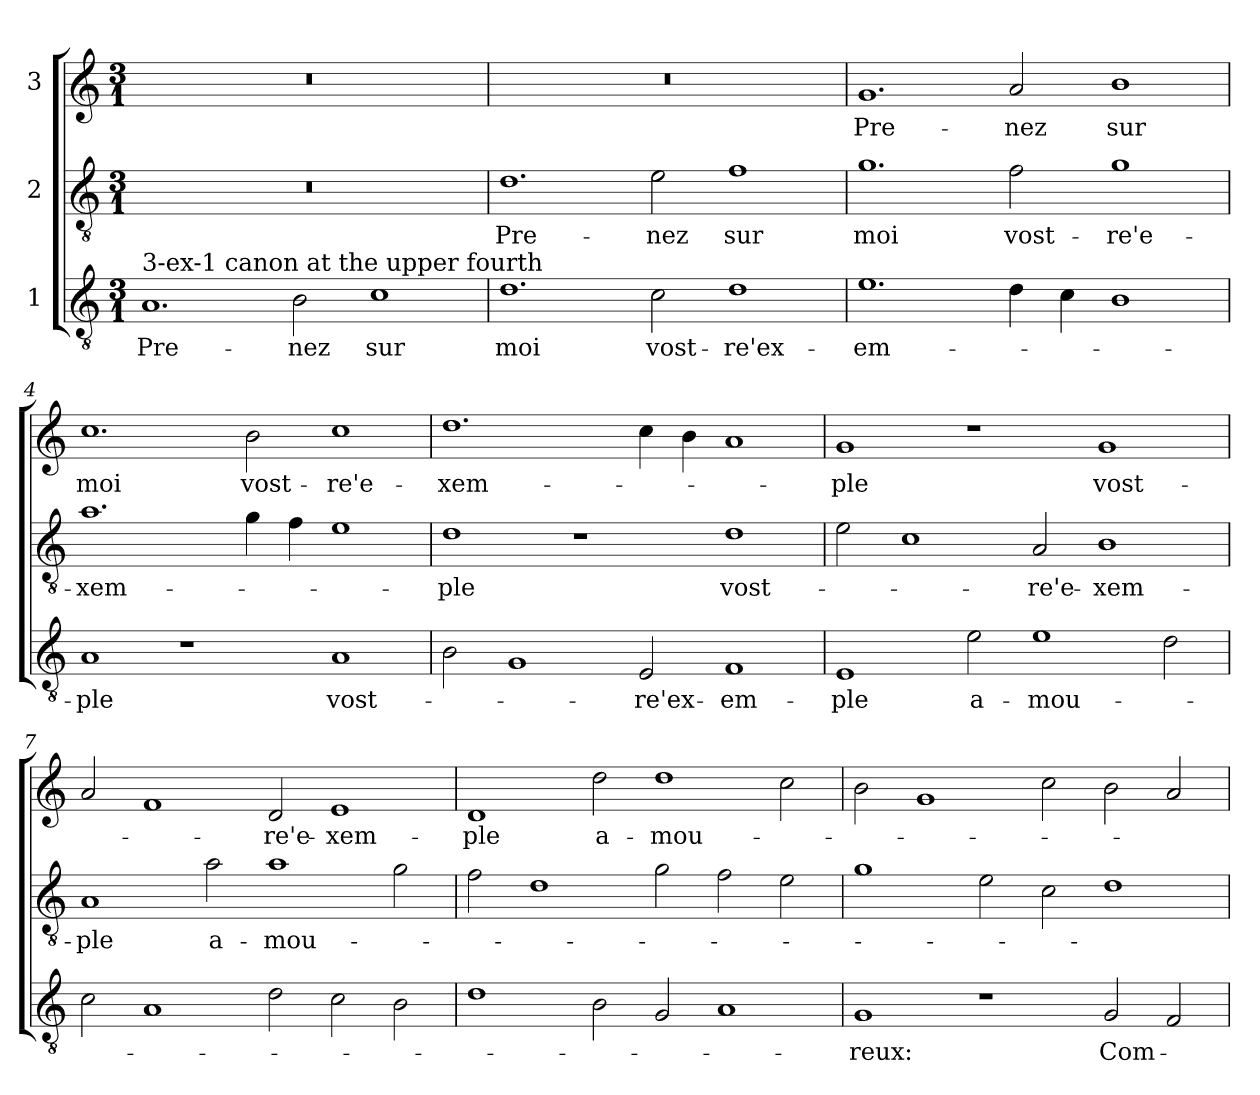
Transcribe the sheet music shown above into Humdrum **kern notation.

**kern	**text	**kern	**text	**kern	**text
*part3	*part3	*part2	*part2	*part1	*part1
*staff3	*staff3	*staff2	*staff2	*staff1	*staff1
*I"1	*	*I"2	*	*I"3	*
*clefGv2	*	*clefGv2	*	*clefG2	*
*k[]	*	*k[]	*	*k[]	*
*M3/1	*	*M3/1	*	*M3/1	*
=1	=1	=1	=1	=1	=1
!LO:TX:a:t=3-ex-1 canon at the upper fourth	!	!	!	!	!
1.A	Pre-	0.r	.	0.r	.
2B\	-nez	.	.	.	.
1c	sur	.	.	.	.
=2	=2	=2	=2	=2	=2
1.d	moi	1.d	Pre-	0.r	.
2c\	vost-	2e\	-nez	.	.
1d	-re'ex-	1f	sur	.	.
=3	=3	=3	=3	=3	=3
1.e	-em-	1.g	moi	1.g	Pre-
4d\	.	2f\	vost-	2a/	-nez
4c\	.	.	.	.	.
1B	.	1g	-re'e-	1b	sur
=4	=4	=4	=4	=4	=4
1A	-ple	1.a	-xem-	1.cc	moi
1r	.	.	.	.	.
.	.	4g\	.	2b\	vost-
.	.	4f\	.	.	.
1A	vost-	1e	.	1cc	-re'e-
=5	=5	=5	=5	=5	=5
2B\	.	1d	-ple	1.dd	-xem-
1G	.	.	.	.	.
.	.	1r	.	.	.
2E/	-re'ex-	.	.	4cc\	.
.	.	.	.	4b\	.
1F	-em-	1d	vost-	1a	.
=6	=6	=6	=6	=6	=6
1E	-ple	2e\	.	1g	-ple
.	.	1c	.	.	.
2e\	a-	.	.	1r	.
1e	-mou-	2A/	-re'e-	.	.
.	.	1B	-xem-	1g	vost-
2d\	.	.	.	.	.
=7	=7	=7	=7	=7	=7
2c\	.	1A	-ple	2a/	.
1A	.	.	.	1f	.
.	.	2a\	a-	.	.
2d\	.	1a	-mou-	2d/	-re'e-
2c\	.	.	.	1e	-xem-
2B\	.	2g\	.	.	.
=8	=8	=8	=8	=8	=8
1d	.	2f\	.	1d	-ple
.	.	1d	.	.	.
2B\	.	.	.	2dd\	a-
2G/	.	2g\	.	1dd	-mou-
1A	.	2f\	.	.	.
.	.	2e\	.	2cc\	.
=9	=9	=9	=9	=9	=9
1G	-reux:	1g	.	2b\	.
.	.	.	.	1g	.
1r	.	2e\	.	.	.
.	.	2c\	.	2cc\	.
2G/	Com-	1d	.	2b\	.
2F/	.	.	.	2a/	.
=	=	=	=	=	=
*-	*-	*-	*-	*-	*-
